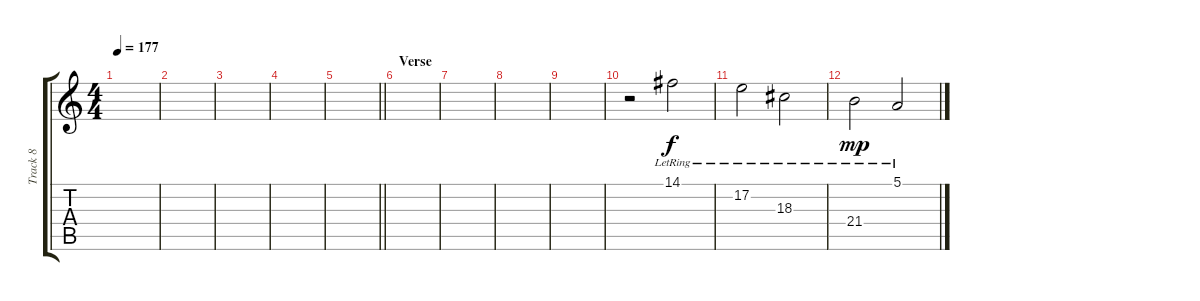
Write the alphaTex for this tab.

\track ("Track 8" "Track 8") {instrument electricpiano1}
\staff {score tabs}
\tuning (E4 B3 G3 D3 A2 E2) {hide}
\ts (4 4)
\tempo 177
\clef g2
\ks c
|
|
|
|
\barLineRight lightlight
|
\section ("" "Verse")
|
|
|
|
r.2 14.1{lr}.2 |
17.2{lr}.2 18.3{lr}.2{dy f} |
21.4{lr}.2{dy mp} 5.1{lr}.2
